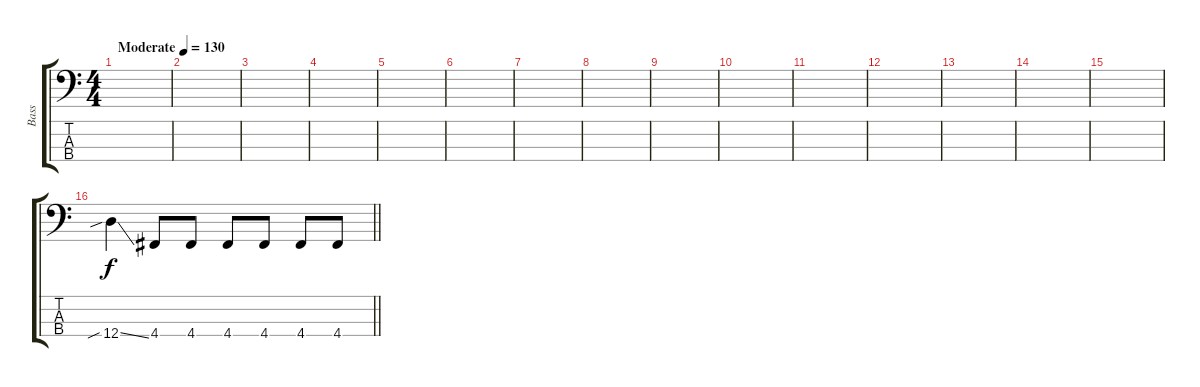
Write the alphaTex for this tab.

\track ("Bass" "Bass") {instrument electricbassfinger}
\staff {score tabs}
\tuning (G2 D2 A1 D1) {hide}
\ts (4 4)
\tempo (130 "Moderate")
\clef f4
\ks c
|
|
|
|
|
|
|
|
|
|
|
|
|
|
|
\barLineRight lightlight
12.4{sib ss}.4 4.4.8 4.4.8 4.4.8 4.4.8 4.4.8 4.4.8
